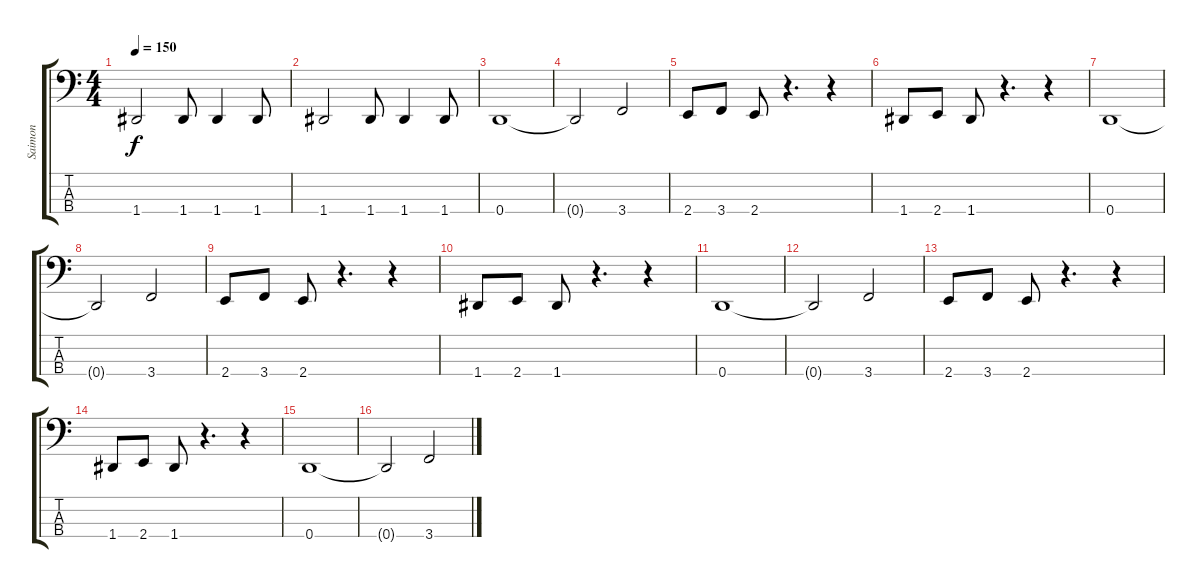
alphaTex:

\track ("Saimon" "Saimon") {instrument electricbasspick}
\staff {score tabs}
\tuning (F2 C2 G1 D1) {hide}
\ts (4 4)
\tempo 150
\clef f4
\ks c
1.4.2{dy f} 1.4.8 1.4.4 1.4.8 |
1.4.2 1.4.8 1.4.4 1.4.8 |
0.4.1 |
0.4{t}.2 3.4.2 |
2.4.8 3.4.8 2.4.8 r.4{d} r.4 |
1.4.8 2.4.8 1.4.8 r.4{d} r.4 |
0.4.1 |
0.4{t}.2 3.4.2 |
2.4.8 3.4.8 2.4.8 r.4{d} r.4 |
1.4.8 2.4.8 1.4.8 r.4{d} r.4 |
0.4.1 |
0.4{t}.2 3.4.2 |
2.4.8 3.4.8 2.4.8 r.4{d} r.4 |
1.4.8 2.4.8 1.4.8 r.4{d} r.4 |
0.4.1 |
0.4{t}.2 3.4.2
